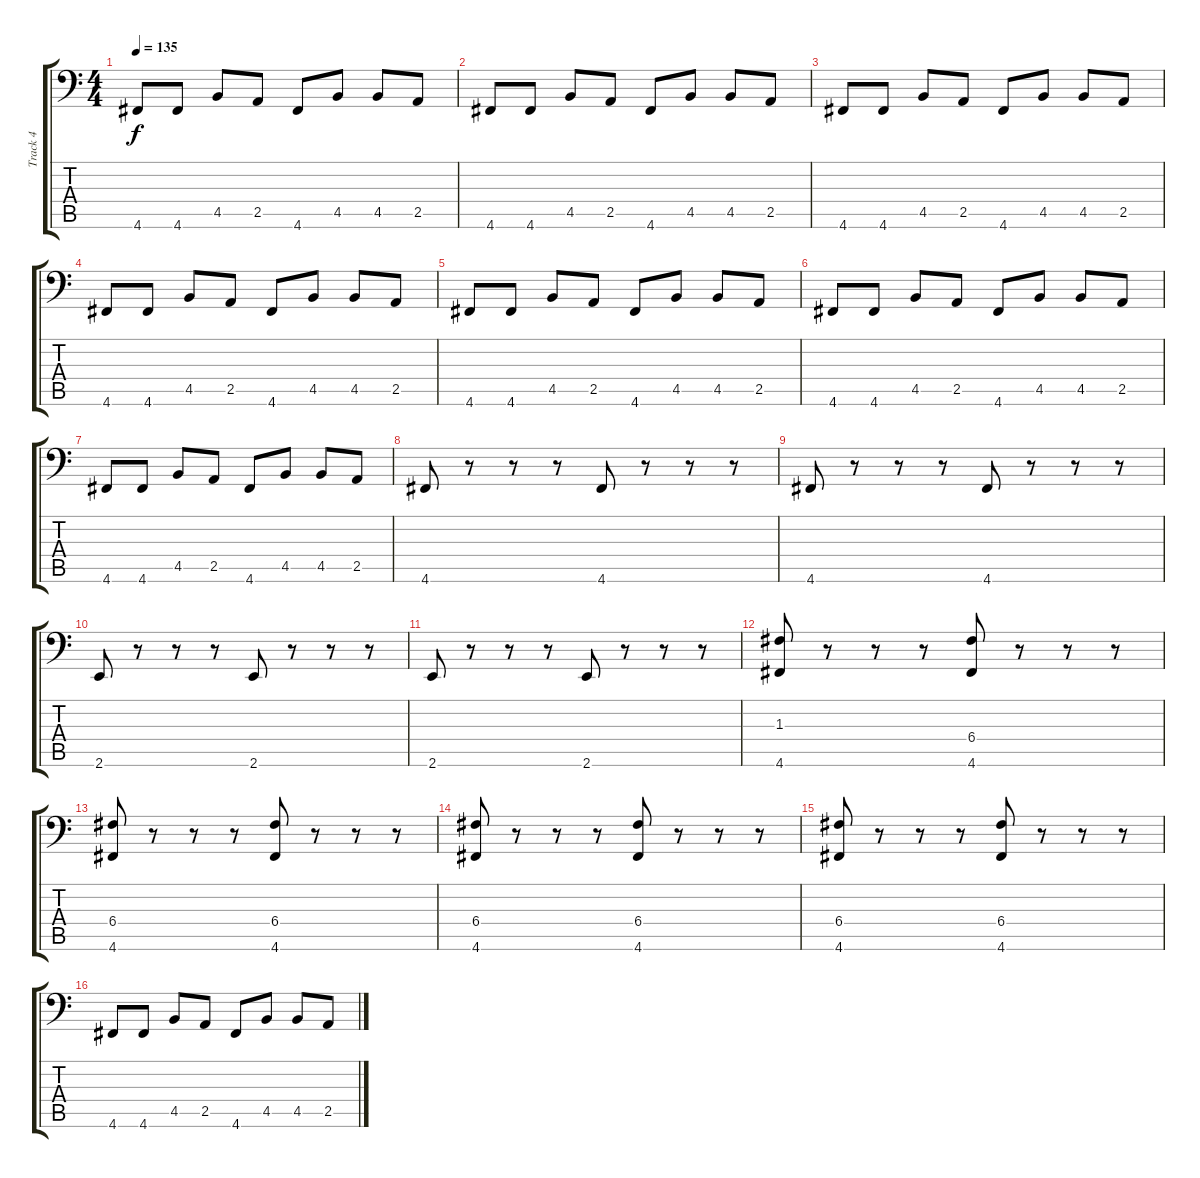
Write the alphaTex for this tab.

\track ("Track 4" "Track 4") {instrument synthbass2}
\staff {score tabs}
\tuning (D3 A2 F2 C2 G1 D1) {hide}
\ts (4 4)
\tempo 135
\clef f4
\ks c
4.6.8{dy f} 4.6.8 4.5.8 2.5.8 4.6.8 4.5.8 4.5.8 2.5.8 |
4.6.8 4.6.8 4.5.8 2.5.8 4.6.8 4.5.8 4.5.8 2.5.8 |
4.6.8 4.6.8 4.5.8 2.5.8 4.6.8 4.5.8 4.5.8 2.5.8 |
4.6.8 4.6.8 4.5.8 2.5.8 4.6.8 4.5.8 4.5.8 2.5.8 |
4.6.8 4.6.8 4.5.8 2.5.8 4.6.8 4.5.8 4.5.8 2.5.8 |
4.6.8 4.6.8 4.5.8 2.5.8 4.6.8 4.5.8 4.5.8 2.5.8 |
4.6.8 4.6.8 4.5.8 2.5.8 4.6.8 4.5.8 4.5.8 2.5.8 |
4.6.8 r.8 r.8 r.8 4.6.8 r.8 r.8 r.8 |
4.6.8 r.8 r.8 r.8 4.6.8 r.8 r.8 r.8 |
2.6.8 r.8 r.8 r.8 2.6.8 r.8 r.8 r.8 |
2.6.8 r.8 r.8 r.8 2.6.8 r.8 r.8 r.8 |
(1.3 4.6).8 r.8 r.8 r.8 (6.4 4.6).8 r.8 r.8 r.8 |
(6.4 4.6).8 r.8 r.8 r.8 (6.4 4.6).8 r.8 r.8 r.8 |
(6.4 4.6).8 r.8 r.8 r.8 (6.4 4.6).8 r.8 r.8 r.8 |
(6.4 4.6).8 r.8 r.8 r.8 (6.4 4.6).8 r.8 r.8 r.8 |
4.6.8 4.6.8 4.5.8 2.5.8 4.6.8 4.5.8 4.5.8 2.5.8
